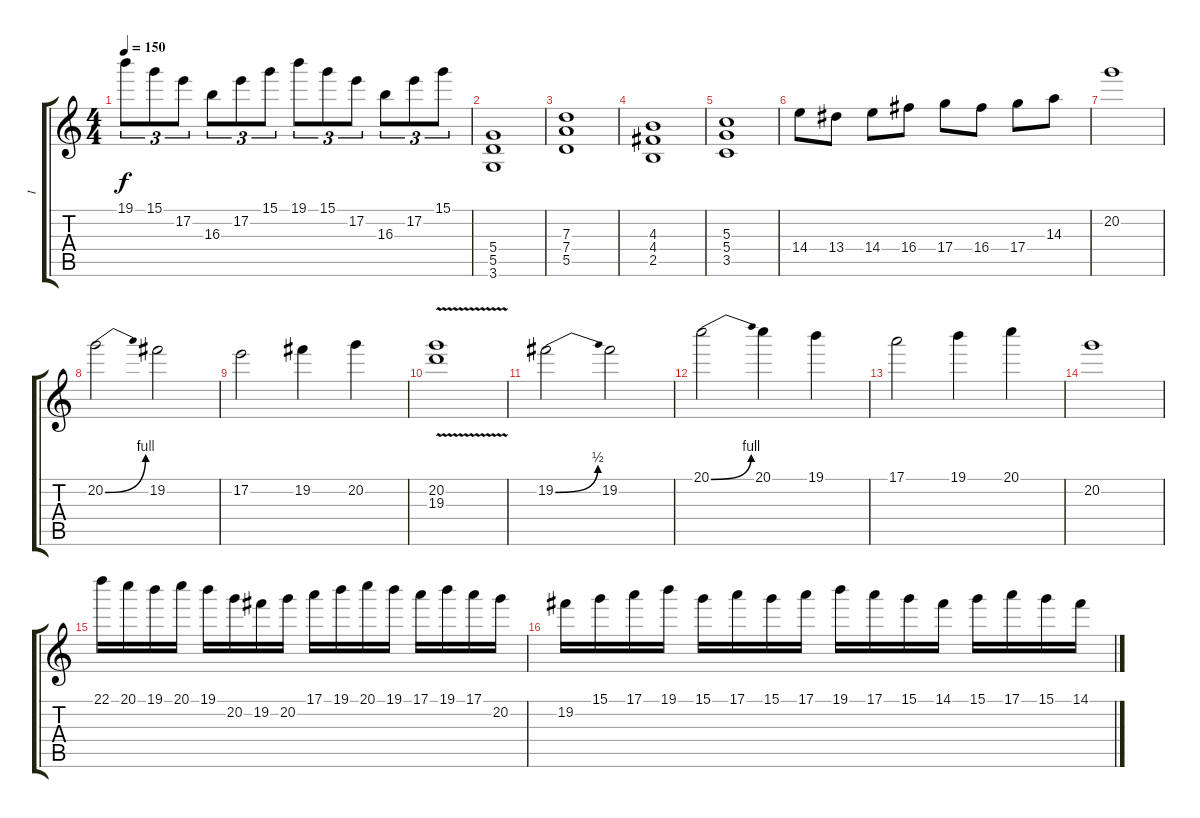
\track ("I" "I") {instrument distortionguitar}
\staff {score tabs}
\tuning (E4 B3 G3 D3 A2 E2) {hide}
\ts (4 4)
\tempo 150
\clef g2
\ks c
19.1.8{tu (3 2) dy f} 15.1.8{tu (3 2)} 17.2.8{tu (3 2)} 16.3.8{tu (3 2)} 17.2.8{tu (3 2)} 15.1.8{tu (3 2)} 19.1.8{tu (3 2)} 15.1.8{tu (3 2)} 17.2.8{tu (3 2)} 16.3.8{tu (3 2)} 17.2.8{tu (3 2)} 15.1.8{tu (3 2)} |
(5.4 5.5 3.6).1 |
(7.3 7.4 5.5).1 |
(4.3 4.4 2.5).1 |
(5.3 5.4 3.5).1 |
14.4.8 13.4.8 14.4.8 16.4.8 17.4.8 16.4.8 17.4.8 14.3.8 |
20.2.1 |
20.2{be (bend 0 0 60 4)}.2 19.2.2 |
17.2.2 19.2.4 20.2.4 |
(20.2{v} 19.3{v}).1 |
19.2{be (bend 0 0 60 2)}.2 19.2.2 |
20.1{be (bend 0 0 60 4)}.2 20.1.4 19.1.4 |
17.1.2 19.1.4 20.1.4 |
20.2.1 |
22.1.16 20.1.16 19.1.16 20.1.16 19.1.16 20.2.16 19.2.16 20.2.16 17.1.16 19.1.16 20.1.16 19.1.16 17.1.16 19.1.16 17.1.16 20.2.16 |
19.2.16 15.1.16 17.1.16 19.1.16 15.1.16 17.1.16 15.1.16 17.1.16 19.1.16 17.1.16 15.1.16 14.1.16 15.1.16 17.1.16 15.1.16 14.1.16
